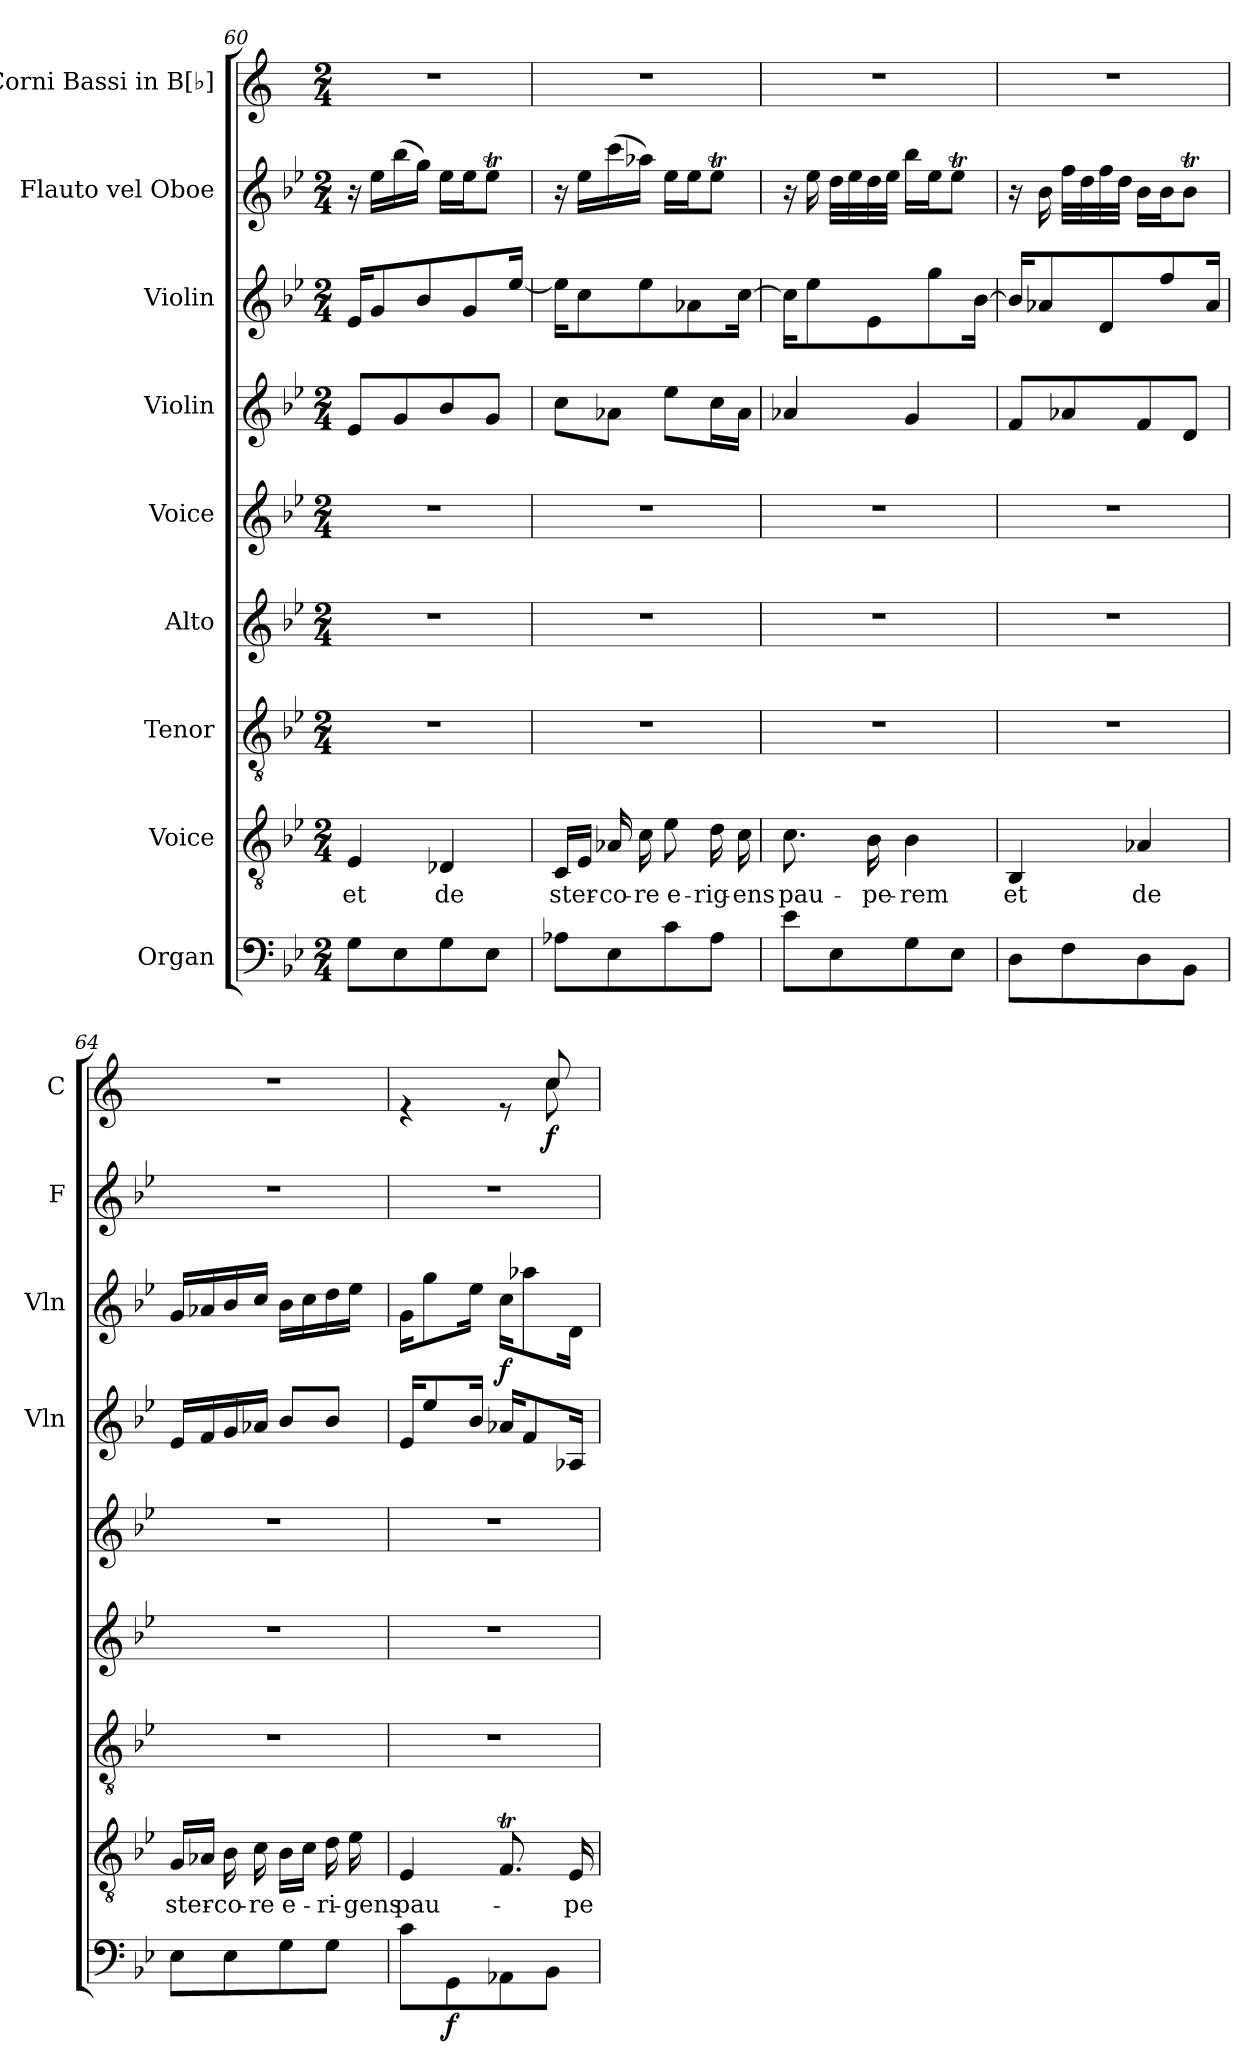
**kern	**dynam	**kern	**text	**kern	**kern	**kern	**kern	**kern	**dynam	**kern	**kern	**dynam
*part9	*part9	*part8	*part8	*part7	*part6	*part5	*part4	*part3	*part3	*part2	*part1	*part1
*staff9	*staff9	*staff8	*staff8	*staff7	*staff6	*staff5	*staff4	*staff3	*staff3	*staff2	*staff1	*staff1
*I"Organ	*	*I"Voice	*	*I"Tenor	*I"Alto	*I"Voice	*I"Violin	*I"Violin	*	*I"Flauto vel Oboe	*I"Corni Bassi in B[♭]	*
*	*	*	*	*	*	*	*I'Vln	*I'Vln	*	*I'F	*I'C	*
!!LO:PB:g=z
*clefF4	*	*clefGv2	*	*clefGv2	*clefG2	*clefG2	*clefG2	*clefG2	*	*clefG2	*clefG2	*
*	*	*	*	*	*	*	*	*	*	*	*ITrd1c2	*
*k[b-e-]	*	*k[b-e-]	*	*k[b-e-]	*k[b-e-]	*k[b-e-]	*k[b-e-]	*k[b-e-]	*	*k[b-e-]	*k[b-e-]	*
*M2/4	*	*M2/4	*	*M2/4	*M2/4	*M2/4	*M2/4	*M2/4	*	*M2/4	*M2/4	*
=60	=60	=60	=60	=60	=60	=60	=60	=60	=60	=60	=60	=60
!	!	!	!LO:LY:b	!	!	!	!	!	!	!	!	!
8G\L	.	4E-/	et	2r	2r	2r	8e-/L	16e-/KL	.	16r	2r	.
.	.	.	.	.	.	.	.	8g/	.	16ee-\LL	.	.
8E-\	.	.	.	.	.	.	8g/	.	.	(16bb-\	.	.
.	.	.	.	.	.	.	.	8b-/	.	16gg\JJ)	.	.
!	!	!	!LO:LY:b	!	!	!	!	!	!	!	!	!
8G\	.	4D-X/	de	.	.	.	8b-/	.	.	16ee-\LL	.	.
.	.	.	.	.	.	.	.	8g/	.	16ee-\J	.	.
8E-\J	.	.	.	.	.	.	8g/J	.	.	8ee-T\J	.	.
.	.	.	.	.	.	.	.	[16ee-/Jk	.	.	.	.
=61	=61	=61	=61	=61	=61	=61	=61	=61	=61	=61	=61	=61
!	!	!	!LO:LY:b	!	!	!	!	!	!	!	!	!
8A-X\L	.	16C/LL	ster-	2r	2r	2r	8cc\L	16ee-\KL]	.	16r	2r	.
.	.	16E-/JJ	.	.	.	.	.	8cc\	.	16ee-\LL	.	.
!	!	!	!LO:LY:b	!	!	!	!	!	!	!	!	!
8E-\	.	16A-X/	-co-	.	.	.	8a-X\J	.	.	(16ccc\	.	.
!	!	!	!LO:LY:b	!	!	!	!	!	!	!	!	!
.	.	16c\	-re	.	.	.	.	8ee-\	.	16aa-X\JJ)	.	.
!	!	!	!LO:LY:b	!	!	!	!	!	!	!	!	!
8c\	.	8e-\	e-	.	.	.	8ee-\L	.	.	16ee-\LL	.	.
.	.	.	.	.	.	.	.	8a-X\	.	16ee-\J	.	.
!	!	!	!LO:LY:b	!	!	!	!	!	!	!	!	!
8A-\J	.	16d\	-rig-	.	.	.	16cc\L	.	.	8ee-T\J	.	.
!	!	!	!LO:LY:b	!	!	!	!	!	!	!	!	!
.	.	16c\	-ens	.	.	.	16a-\JJ	[16cc\Jk	.	.	.	.
=62	=62	=62	=62	=62	=62	=62	=62	=62	=62	=62	=62	=62
!	!	!	!LO:LY:b	!	!	!	!	!	!	!	!	!
8e-\L	.	8.c\	pau-	2r	2r	2r	4a-X/	16cc\KL]	.	16r	2r	.
.	.	.	.	.	.	.	.	8ee-\	.	16ee-\	.	.
8E-\	.	.	.	.	.	.	.	.	.	32dd\LLL	.	.
.	.	.	.	.	.	.	.	.	.	32ee-\	.	.
!	!	!	!LO:LY:b	!	!	!	!	!	!	!	!	!
.	.	16B-\	-pe-	.	.	.	.	8e-\	.	32dd\	.	.
.	.	.	.	.	.	.	.	.	.	32ee-\JJJ	.	.
!	!	!	!LO:LY:b	!	!	!	!	!	!	!	!	!
8G\	.	4B-\	-rem	.	.	.	4g/	.	.	16bb-\LL	.	.
.	.	.	.	.	.	.	.	8gg\	.	16ee-\J	.	.
8E-\J	.	.	.	.	.	.	.	.	.	8ee-T\J	.	.
.	.	.	.	.	.	.	.	[16b-\Jk	.	.	.	.
=63	=63	=63	=63	=63	=63	=63	=63	=63	=63	=63	=63	=63
!	!	!	!LO:LY:b	!	!	!	!	!	!	!	!	!
8D\L	.	4BB-/	et	2r	2r	2r	8f/L	16b-/KL]	.	16r	2r	.
.	.	.	.	.	.	.	.	8a-X/	.	16b-\	.	.
8F\	.	.	.	.	.	.	8a-X/	.	.	32ff\LLL	.	.
.	.	.	.	.	.	.	.	.	.	32dd\	.	.
.	.	.	.	.	.	.	.	8d/	.	32ff\	.	.
.	.	.	.	.	.	.	.	.	.	32dd\JJJ	.	.
!	!	!	!LO:LY:b	!	!	!	!	!	!	!	!	!
8D\	.	4A-X/	de	.	.	.	8f/	.	.	16b-\LL	.	.
.	.	.	.	.	.	.	.	8ff/	.	16b-\J	.	.
8BB-\J	.	.	.	.	.	.	8d/J	.	.	8b-T\J	.	.
.	.	.	.	.	.	.	.	16a-/Jk	.	.	.	.
=64	=64	=64	=64	=64	=64	=64	=64	=64	=64	=64	=64	=64
!	!	!	!LO:LY:b	!	!	!	!	!	!	!	!	!
8E-\L	.	16G/LL	ster-	2r	2r	2r	16e-/LL	16g/LL	.	2r	2r	.
.	.	16A-X/JJ	.	.	.	.	16f/	16a-X/	.	.	.	.
!	!	!	!LO:LY:b	!	!	!	!	!	!	!	!	!
8E-\	.	16B-\	-co-	.	.	.	16g/	16b-/	.	.	.	.
!	!	!	!LO:LY:b	!	!	!	!	!	!	!	!	!
.	.	16c\	-re	.	.	.	16a-X/JJ	16cc/JJ	.	.	.	.
!	!	!	!LO:LY:b	!	!	!	!	!	!	!	!	!
8G\	.	16B-\LL	e-	.	.	.	8b-/L	16b-\LL	.	.	.	.
.	.	16c\JJ	.	.	.	.	.	16cc\	.	.	.	.
!	!	!	!LO:LY:b	!	!	!	!	!	!	!	!	!
8G\J	.	16d\	-ri-	.	.	.	8b-/J	16dd\	.	.	.	.
!	!	!	!LO:LY:b	!	!	!	!	!	!	!	!	!
.	.	16e-\	-gens	.	.	.	.	16ee-\JJ	.	.	.	.
!!LO:LB:g=z
=65	=65	=65	=65	=65	=65	=65	=65	=65	=65	=65	=65	=65
!	!	!	!LO:LY:b	!	!	!	!	!	!	!	!	!
*	*	*	*	*	*	*	*	*	*	*	*^	*
8c\L	.	4E-/	pau-	2r	2r	2r	16e-/KL	16g\KL	.	2r	4re	4.ryy	.
.	.	.	.	.	.	.	8ee-/	8gg\	.	.	.	.	.
!	!LO:DY:b	!	!	!	!	!	!	!	!	!	!	!	!
8GG\	f	.	.	.	.	.	.	.	.	.	.	.	.
.	.	.	.	.	.	.	16b-/Jk	16ee-\Jk	.	.	.	.	.
!	!	!	!	!	!	!	!	!	!LO:DY:b	!	!	!	!
8AA-X\	.	8.FT/	.	.	.	.	16a-X/KL	16cc\KL	f	.	8re	.	.
.	.	.	.	.	.	.	8f/	8aa-X\	.	.	.	.	.
!	!	!	!	!	!	!	!	!	!	!	!	!	!LO:DY:b
8BB-\J	.	.	.	.	.	.	.	.	.	.	8b-/	8b-\	f
!	!	!	!LO:LY:b	!	!	!	!	!	!	!	!	!	!
.	.	16E-/	-pe-	.	.	.	16A-X/Jk	16d\Jk	.	.	.	.	.
*	*	*	*	*	*	*	*	*	*	*	*v	*v	*
=	=	=	=	=	=	=	=	=	=	=	=	=
*-	*-	*-	*-	*-	*-	*-	*-	*-	*-	*-	*-	*-
